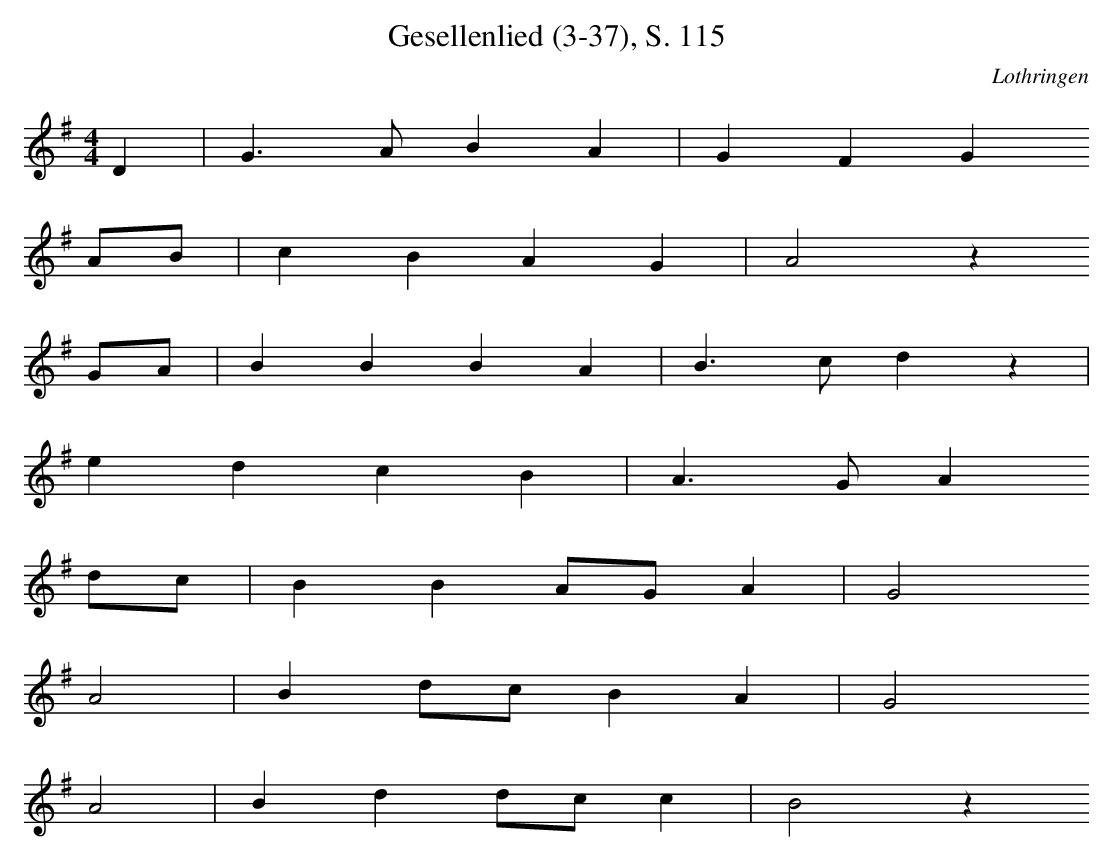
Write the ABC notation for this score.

X:1
T: Gesellenlied (3-37), S. 115
O: Lothringen
M: 4/4
L: 1/8
K: G
D2 | G3AB2A2 | G2F2G2
AB | c2B2A2G2 | A4z2
GA | B2B2B2A2 | B3cd2z2 |
e2d2c2B2 | A3GA2
dc | B2B2AGA2 | G4
A4 | B2dcB2A2 | G4
A4 | B2d2dcc2 | B4z2
